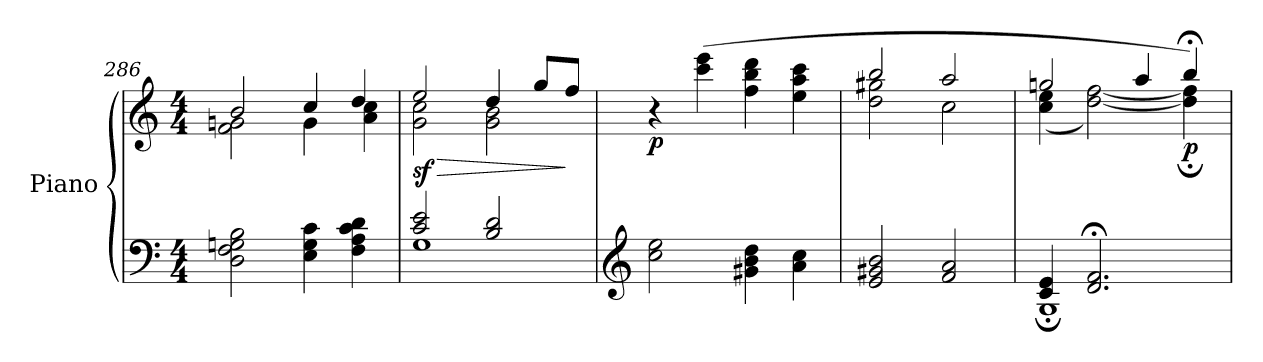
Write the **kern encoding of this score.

**kern	**kern	**dynam
*part1	*part1	*part1
*staff2	*staff1	*staff1/2
*I"Piano	*	*
*I'Pno	*	*
!!LO:LB:g=z
*clefF4	*clefG2	*
*k[]	*k[]	*
*M4/4	*M4/4	*
=286	=286	=286
*	*^	*
!	!	!	!LO:DY:b
2D\ 2F\ 2Gn\ 2B\	2b/	2f\ 2gn\	other-dynamics
4E\ 4G\ 4c\	4cc/	4g\	.
4F\ 4A\ 4c\ 4d\	4dd/	4a\ 4cc\	.
=287	=287	=287	=287
*^	*	*	*
!	!	!	!	!LO:HP:b
!	!	!	!	!LO:DY:n=1:b
2c/ 2e/	1G	2ee/	2g\ 2cc\	> sf
2B/ 2d/	.	4dd/	2g\ 2b\	.
.	.	8gg/L	.	.
.	.	8ff/J	.	]
*v	*v	*	*	*
*	*v	*v	*
!!LO:LB:g=z
=288	=288	=288
*clefG2	*	*
!	!	!LO:DY:b
2cc\ 2ee\	4r	p
.	(4ccc\ 4eee\	.
4g#X\ 4b\ 4dd\	4ff\ 4bb\ 4ddd\	.
4a\ 4cc\	4ee\ 4aa\ 4ccc\	.
=289	=289	=289
*	*^	*
2e/ 2g#X/ 2b/	2bb/	2dd\ 2gg#X\	.
2f/ 2a/	2aa/	2cc\	.
=290	=290	=290	=290
*^	*	*	*
!	!	!	!	!LO:DY:b
4c/ 4e/	1G;	2ggn/	(4cc\ 4ee\	other-dynamics
2.d/;< 2.f/;<	.	.	[2dd\ [2ff\)	.
.	.	4aa/	.	.
!	!	!	!	!LO:DY:b
.	.	4bb;</)	4dd\]; 4ff\];	p
*v	*v	*	*	*
*	*v	*v	*
=	=	=
*-	*-	*-
